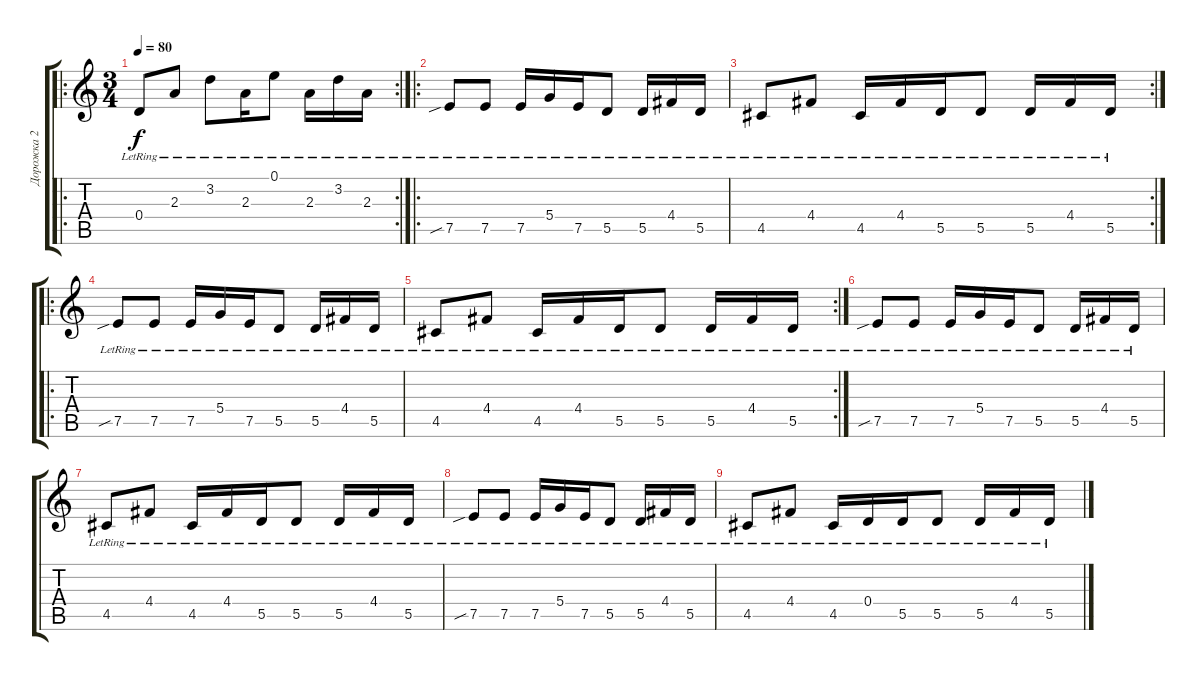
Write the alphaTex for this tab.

\track ("Дорожка 2" "Дорожка 2") {solo instrument acousticguitarsteel}
\staff {score tabs}
\tuning (E4 B3 G3 D3 A2 D2) {hide}
\ro
\rc 2
\ts (3 4)
\tempo 80
\clef g2
\ks c
0.4{lr}.8{dy f} 2.3{lr}.8 3.2{lr}.8 2.3{lr}.16 0.1{lr}.8 2.3{lr}.16 3.2{lr}.16 2.3{lr}.16 |
\ro
7.5{sib lr}.8 7.5{lr}.8 7.5{lr}.16 5.4{lr}.16 7.5{lr}.16 5.5{lr}.8 5.5{lr}.16 4.4{lr}.16 5.5{lr}.16 |
\rc 2
4.5{lr}.8 4.4{lr}.8 4.5{lr}.16 4.4{lr}.16 5.5{lr}.16 5.5{lr}.8 5.5{lr}.16 4.4{lr}.16 5.5{lr}.16 |
\ro
7.5{sib lr}.8 7.5{lr}.8 7.5{lr}.16 5.4{lr}.16 7.5{lr}.16 5.5{lr}.8 5.5{lr}.16 4.4{lr}.16 5.5{lr}.16 |
\rc 2
4.5{lr}.8 4.4{lr}.8 4.5{lr}.16 4.4{lr}.16 5.5{lr}.16 5.5{lr}.8 5.5{lr}.16 4.4{lr}.16 5.5{lr}.16 |
7.5{sib lr}.8{volume 1} 7.5{lr}.8 7.5{lr}.16 5.4{lr}.16 7.5{lr}.16 5.5{lr}.8 5.5{lr}.16 4.4{lr}.16 5.5{lr}.16 |
4.5{lr}.8 4.4{lr}.8 4.5{lr}.16 4.4{lr}.16 5.5{lr}.16 5.5{lr}.8 5.5{lr}.16 4.4{lr}.16 5.5{lr}.16 |
7.5{sib lr}.8 7.5{lr}.8 7.5{lr}.16 5.4{lr}.16 7.5{lr}.16 5.5{lr}.8 5.5{lr}.16 4.4{lr}.16 5.5{lr}.16 |
4.5{lr}.8 4.4{lr}.8 4.5{lr}.16 0.4{lr}.16 5.5{lr}.16 5.5{lr}.8 5.5{lr}.16 4.4{lr}.16 5.5{lr}.16
